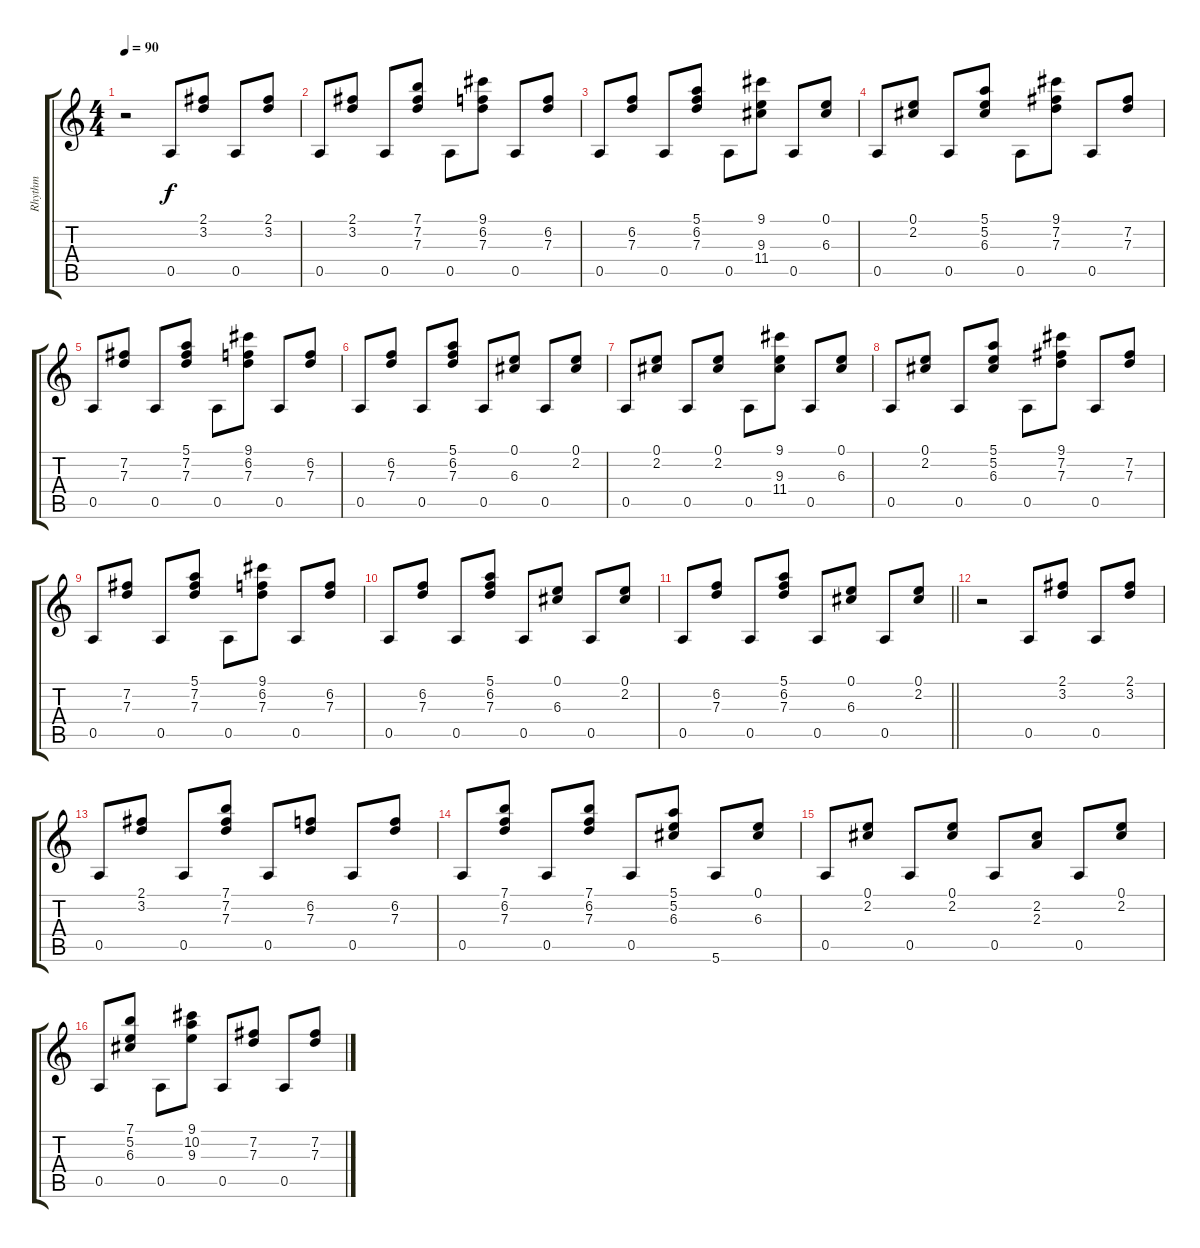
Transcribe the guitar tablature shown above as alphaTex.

\track ("Rhythm" "Rhythm") {instrument acousticguitarsteel}
\staff {score tabs}
\tuning (E4 B3 G3 D3 A2 E2) {hide}
\ts (4 4)
\tempo 90
\clef g2
\ks c
r.2{dy f} 0.5.8 (2.1 3.2).8 0.5.8 (2.1 3.2).8 |
0.5.8 (2.1 3.2).8 0.5.8 (7.1 7.2 7.3).8 0.5.8 (9.1 6.2 7.3).8 0.5.8 (6.2 7.3).8 |
0.5.8 (6.2 7.3).8 0.5.8 (5.1 6.2 7.3).8 0.5.8 (9.1 9.3 11.4).8 0.5.8 (0.1 6.3).8 |
0.5.8 (0.1 2.2).8 0.5.8 (5.1 5.2 6.3).8 0.5.8 (9.1 7.2 7.3).8 0.5.8 (7.2 7.3).8 |
0.5.8 (7.2 7.3).8 0.5.8 (5.1 7.2 7.3).8 0.5.8 (9.1 6.2 7.3).8 0.5.8 (6.2 7.3).8 |
0.5.8 (6.2 7.3).8 0.5.8 (5.1 6.2 7.3).8 0.5.8 (0.1 6.3).8 0.5.8 (0.1 2.2).8 |
0.5.8 (0.1 2.2).8 0.5.8 (0.1 2.2).8 0.5.8 (9.1 9.3 11.4).8 0.5.8 (0.1 6.3).8 |
0.5.8 (0.1 2.2).8 0.5.8 (5.1 5.2 6.3).8 0.5.8 (9.1 7.2 7.3).8 0.5.8 (7.2 7.3).8 |
0.5.8 (7.2 7.3).8 0.5.8 (5.1 7.2 7.3).8 0.5.8 (9.1 6.2 7.3).8 0.5.8 (6.2 7.3).8 |
0.5.8 (6.2 7.3).8 0.5.8 (5.1 6.2 7.3).8 0.5.8 (0.1 6.3).8 0.5.8 (0.1 2.2).8 |
\barLineRight lightlight
0.5.8 (6.2 7.3).8 0.5.8 (5.1 6.2 7.3).8 0.5.8 (0.1 6.3).8 0.5.8 (0.1 2.2).8 |
r.2 0.5.8 (2.1 3.2).8 0.5.8 (2.1 3.2).8 |
0.5.8 (2.1 3.2).8 0.5.8 (7.1 7.2 7.3).8 0.5.8 (6.2 7.3).8 0.5.8 (6.2 7.3).8 |
0.5.8 (7.1 6.2 7.3).8 0.5.8 (7.1 6.2 7.3).8 0.5.8 (5.1 5.2 6.3).8 5.6.8 (0.1 6.3).8 |
0.5.8 (0.1 2.2).8 0.5.8 (0.1 2.2).8 0.5.8 (2.2 2.3).8 0.5.8 (0.1 2.2).8 |
0.5.8 (7.1 5.2 6.3).8 0.5.8 (9.1 10.2 9.3).8 0.5.8 (7.2 7.3).8 0.5.8 (7.2 7.3).8
